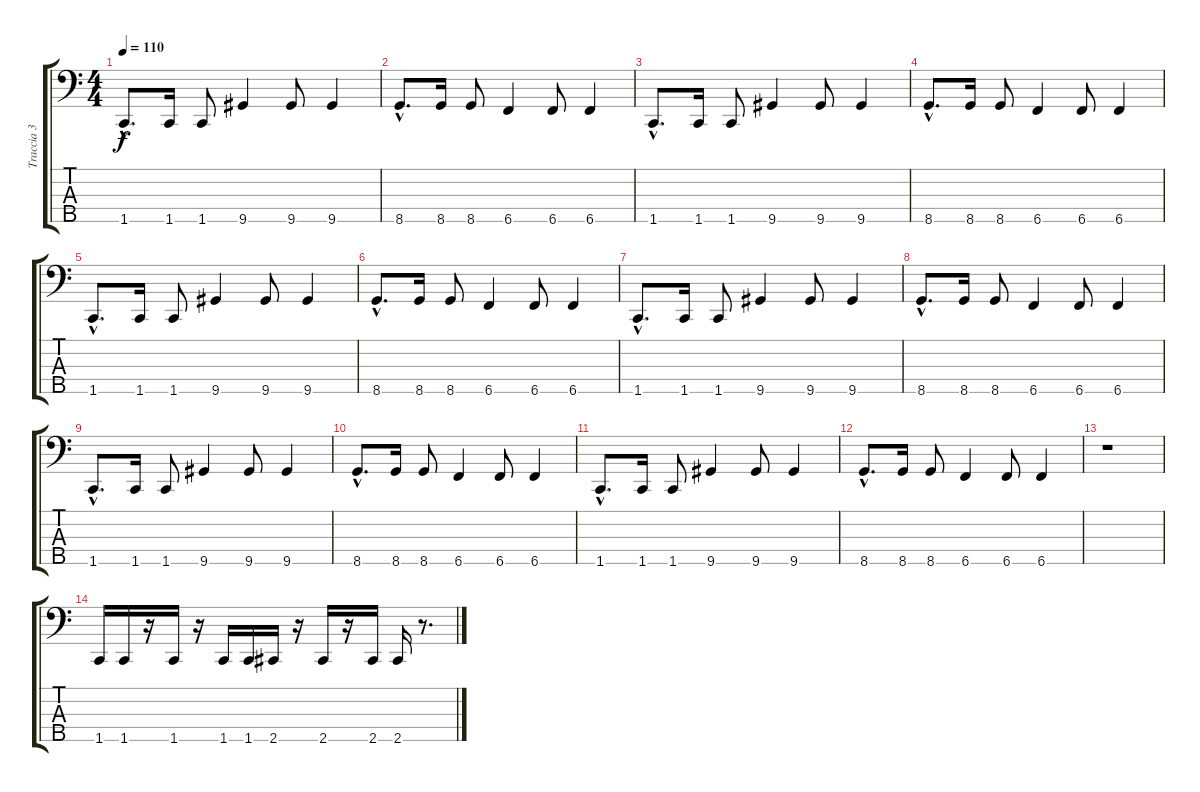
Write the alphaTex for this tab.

\track ("Traccia 3" "Traccia 3") {instrument electricbassfinger}
\staff {score tabs}
\tuning (G2 D2 A1 E1 B0) {hide}
\ts (4 4)
\tempo 110
\clef f4
\ks c
1.5{hac}.8{d dy f} 1.5.16 1.5.8 9.5.4 9.5.8 9.5.4 |
8.5{hac}.8{d} 8.5.16 8.5.8 6.5.4 6.5.8 6.5.4 |
1.5{hac}.8{d} 1.5.16 1.5.8 9.5.4 9.5.8 9.5.4 |
8.5{hac}.8{d} 8.5.16 8.5.8 6.5.4 6.5.8 6.5.4 |
1.5{hac}.8{d} 1.5.16 1.5.8 9.5.4 9.5.8 9.5.4 |
8.5{hac}.8{d} 8.5.16 8.5.8 6.5.4 6.5.8 6.5.4 |
1.5{hac}.8{d} 1.5.16 1.5.8 9.5.4 9.5.8 9.5.4 |
8.5{hac}.8{d} 8.5.16 8.5.8 6.5.4 6.5.8 6.5.4 |
1.5{hac}.8{d} 1.5.16 1.5.8 9.5.4 9.5.8 9.5.4 |
8.5{hac}.8{d} 8.5.16 8.5.8 6.5.4 6.5.8 6.5.4 |
1.5{hac}.8{d} 1.5.16 1.5.8 9.5.4 9.5.8 9.5.4 |
8.5{hac}.8{d} 8.5.16 8.5.8 6.5.4 6.5.8 6.5.4 |
r.1 |
1.5.16 1.5.16 r.16 1.5.16 r.16 1.5.16 1.5.16 2.5.16 r.16 2.5.16 r.16 2.5.16 2.5.16 r.8{d}
